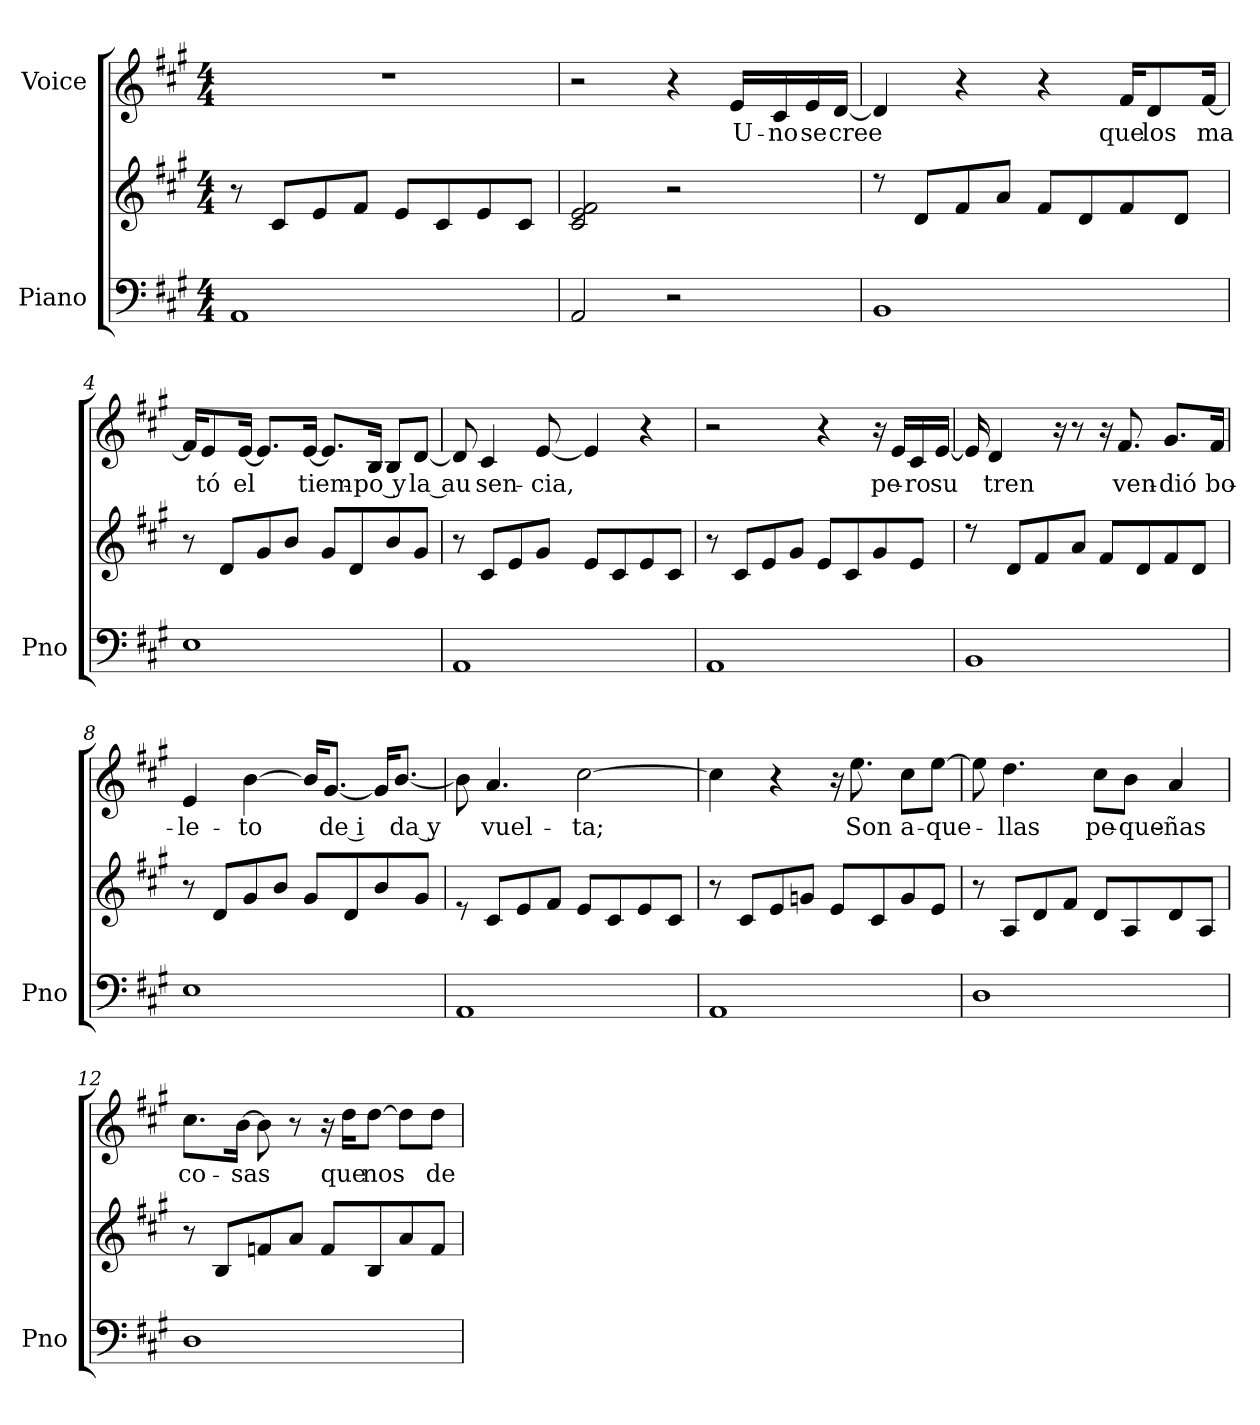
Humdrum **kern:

**kern	**kern	**kern	**text
*part2	*part2	*part1	*part1
*staff3	*staff2	*staff1	*staff1
*I"Piano	*	*I"Voice	*
*I'Pno	*	*	*
*clefF4	*clefG2	*clefG2	*
*k[f#c#g#]	*k[f#c#g#]	*k[f#c#g#]	*
*M4/4	*M4/4	*M4/4	*
*MM76	*MM76	*MM76	*
=1	=1	=1	=1
1AA<	8r	1r	.
.	8c#/L	.	.
.	8e/	.	.
.	8f#/J	.	.
.	8e/L	.	.
.	8c#/	.	.
.	8e/	.	.
.	8c#/J	.	.
=2	=2	=2	=2
2AA/	2c#/ 2e/ 2f#/	2r	.
2r	2r	4r	.
!	!	!	!LO:LY:b
.	.	16e/LL	U-
!	!	!	!LO:LY:b
.	.	16c#/	-no
!	!	!	!LO:LY:b
.	.	16e/	se
!	!	!	!LO:LY:b
.	.	[16d/JJ	cree
=3	=3	=3	=3
1BB<	8rdd	4d/]	.
.	8d/L	.	.
.	8f#/	4r	.
.	8a/J	.	.
.	8f#/L	4r	.
.	8d/	.	.
!	!	!	!LO:LY:b
.	8f#/	16f#/KL	que
!	!	!	!LO:LY:b
.	.	8d/	los
.	8d/J	.	.
!	!	!	!LO:LY:b
.	.	[16f#/Jk	ma
!!LO:LB:g=z
=4	=4	=4	=4
1E<	8r	16f#/KL]	.
!	!	!	!LO:LY:b
.	.	8e/	tó
.	8d/L	.	.
!	!	!	!LO:LY:b
.	.	[16e/Jk	el
.	8g#/	8.e/L]	.
.	8b/J	.	.
!	!	!	!LO:LY:b
.	.	[16e/Jk	tiem-
.	8g#/L	8.e/L]	.
.	8d/	.	.
!	!	!	!LO:LY:b
.	.	16B/Jk	po y
.	8b/	8B/L	.
!	!	!	!LO:LY:b
.	8g#/J	[8d/J	la au
=5	=5	=5	=5
1AA<	8r	8d/]	.
!	!	!	!LO:LY:b
.	8c#/L	4c#/	sen-
.	8e/	.	.
!	!	!	!LO:LY:b
.	8g#/J	[8e/	-cia,
.	8e/L	4e/]	.
.	8c#/	.	.
.	8e/	4r	.
.	8c#/J	.	.
=6	=6	=6	=6
1AA	8r	2r	.
.	8c#/L	.	.
.	8e/	.	.
.	8g#/J	.	.
.	8e/L	4r	.
.	8c#/	.	.
.	8g#/	16r	.
!	!	!	!LO:LY:b
.	.	16e/LL	pe-
!	!	!	!LO:LY:b
.	8e/J	16c#/	-ro
!	!	!	!LO:LY:b
.	.	[16e/JJ	su
!!LO:LB:g=z
=7	=7	=7	=7
1BB<	8rdd	16e/]	.
!	!	!	!LO:LY:b
.	.	4d/	tren
.	8d/L	.	.
.	8f#/	.	.
.	.	16r	.
.	8a/J	8r	.
.	8f#/L	16r	.
!	!	!	!LO:LY:b
.	.	8.f#/	ven-
.	8d/	.	.
!	!	!	!LO:LY:b
.	8f#/	8.g#/L	dió
.	8d/J	.	.
!	!	!	!LO:LY:b
.	.	16f#/Jk	bo-
=8	=8	=8	=8
!	!	!	!LO:LY:b
1E<	8r	4e/	-le-
.	8d/L	.	.
!	!	!	!LO:LY:b
.	8g#/	[4b\	-to
.	8b/J	.	.
.	8g#/L	16b/KL]	.
!	!	!	!LO:LY:b
.	.	[8.g#/J	de i
.	8d/	.	.
.	8b/	16g#/KL]	.
!	!	!	!LO:LY:b
.	.	[8.b/J	da y
.	8g#/J	.	.
=9	=9	=9	=9
1AA<	8re	8b\]	.
!	!	!	!LO:LY:b
.	8c#/L	4.a/	vuel-
.	8e/	.	.
.	8f#/J	.	.
!	!	!	!LO:LY:b
.	8e/L	[2cc#\	-ta;
.	8c#/	.	.
.	8e/	.	.
.	8c#/J	.	.
!!LO:LB:g=z
=10	=10	=10	=10
1AA	8r	4cc#\]	.
.	8c#/L	.	.
.	8e/	4r	.
.	8gn/J	.	.
.	8e/L	16r	.
!	!	!	!LO:LY:b
.	.	8.ee\	Son
.	8c#/	.	.
!	!	!	!LO:LY:b
.	8g/	8cc#\L	a-
!	!	!	!LO:LY:b
.	8e/J	[8ee\J	-que-
=11	=11	=11	=11
1D<	8r	8ee\]	.
!	!	!	!LO:LY:b
.	8A/L	4.dd\	-llas
.	8d/	.	.
.	8f#/J	.	.
!	!	!	!LO:LY:b
.	8d/L	8cc#\L	pe-
!	!	!	!LO:LY:b
.	8A/	8b\J	-que-
!	!	!	!LO:LY:b
.	8d/	4a/	-ñas
.	8A/J	.	.
=12	=12	=12	=12
!	!	!	!LO:LY:b
1D	8r	8.cc#\L	co-
.	8B/L	.	.
!	!	!	!LO:LY:b
.	.	[16b\Jk	-sas
.	8fn/	8b\]	.
.	8a/J	8r	.
.	8f/L	16r	.
!	!	!	!LO:LY:b
.	.	16dd\KL	que
!	!	!	!LO:LY:b
.	8B/	[8dd\J	nos
.	8a/	8dd\L]	.
!	!	!	!LO:LY:b
.	8f/J	8dd\J	de-
=	=	=	=
*-	*-	*-	*-
